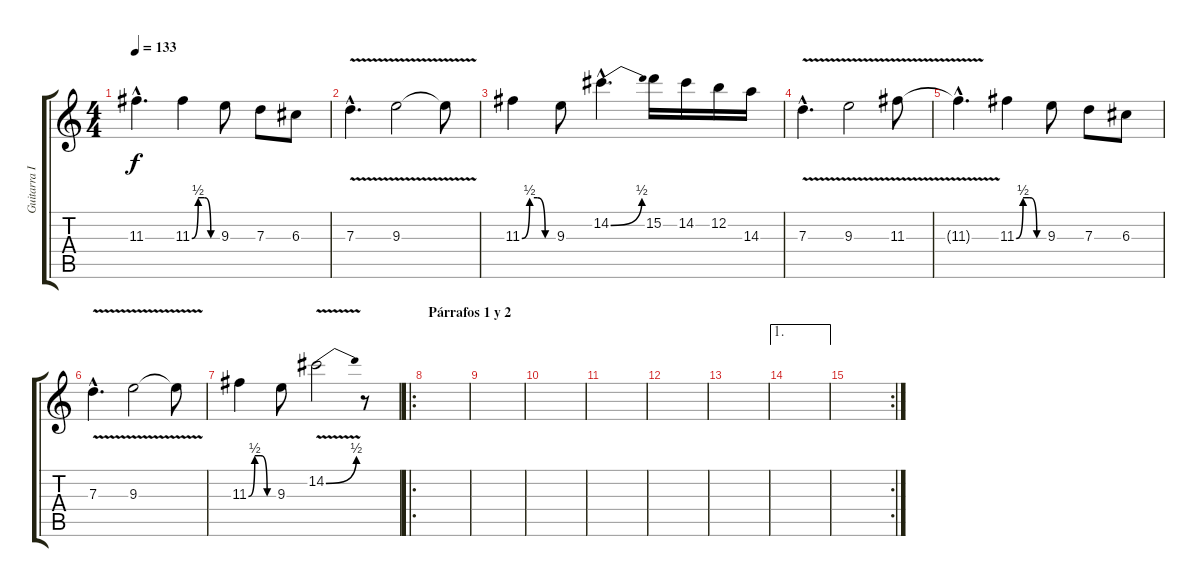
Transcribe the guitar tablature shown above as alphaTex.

\track ("Guitarra IV" "Guitarra I") {instrument overdrivenguitar}
\staff {score tabs}
\tuning (E4 B3 G3 D3 A2 E2) {hide}
\ts (4 4)
\tempo 133
\clef g2
\ks c
11.3{hac t}.4{d dy f} 11.3{be (custom 0 0 15 2 30 2 45 0 60 0)}.4 9.3.8 7.3.8 6.3.8 |
7.3{v hac}.4{d} 9.3{v}.2 9.3{t}.8 |
11.3{be (custom 0 0 15 2 30 2 45 0 60 0)}.4 9.3.8 14.2{be (bend 0 0 60 2) hac}.4{d} 15.2.16 14.2.16 12.2.16 14.3.16 |
7.3{v hac}.4{d} 9.3{v}.2 11.3{v}.8 |
11.3{hac t}.4{d} 11.3{be (custom 0 0 15 2 30 2 45 0 60 0)}.4 9.3.8 7.3.8 6.3.8 |
7.3{v hac}.4{d} 9.3{v}.2 9.3{t}.8 |
11.3{be (custom 0 0 15 2 30 2 45 0 60 0)}.4 9.3.8 14.2{be (bend 0 0 60 2) v}.2 r.8 |
\ro
\section ("" "Párrafos 1 y 2")
|
|
|
|
|
|
\ae 1
|
\rc 2
